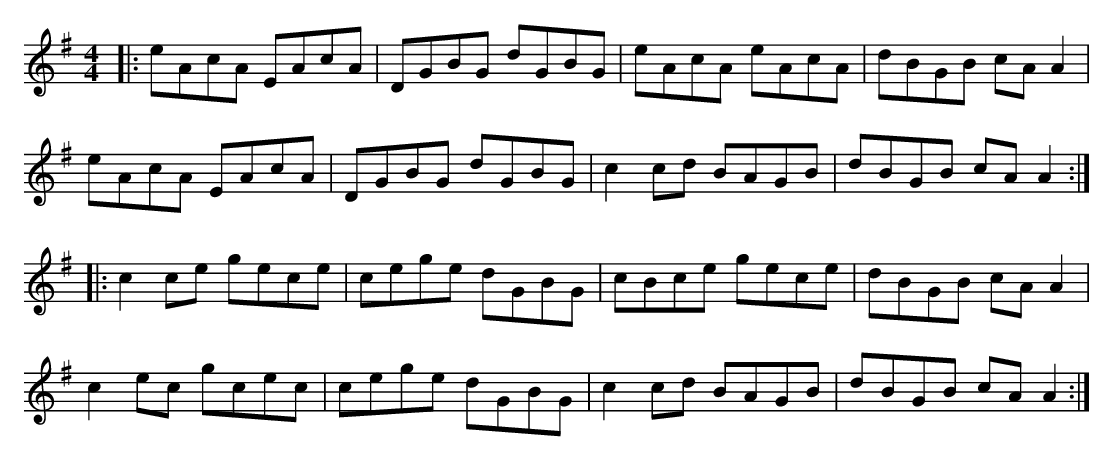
X:1
M:4/4
K:Ador
|:eAcA EAcA|DGBG dGBG|eAcA eAcA|dBGB cAA2|
eAcA EAcA|DGBG dGBG|c2cd BAGB|dBGB cAA2:|
|:c2ce gece|cege dGBG|cBce gece|dBGB cAA2|
c2ec gcec|cege dGBG|c2cd BAGB|dBGB cAA2:|
